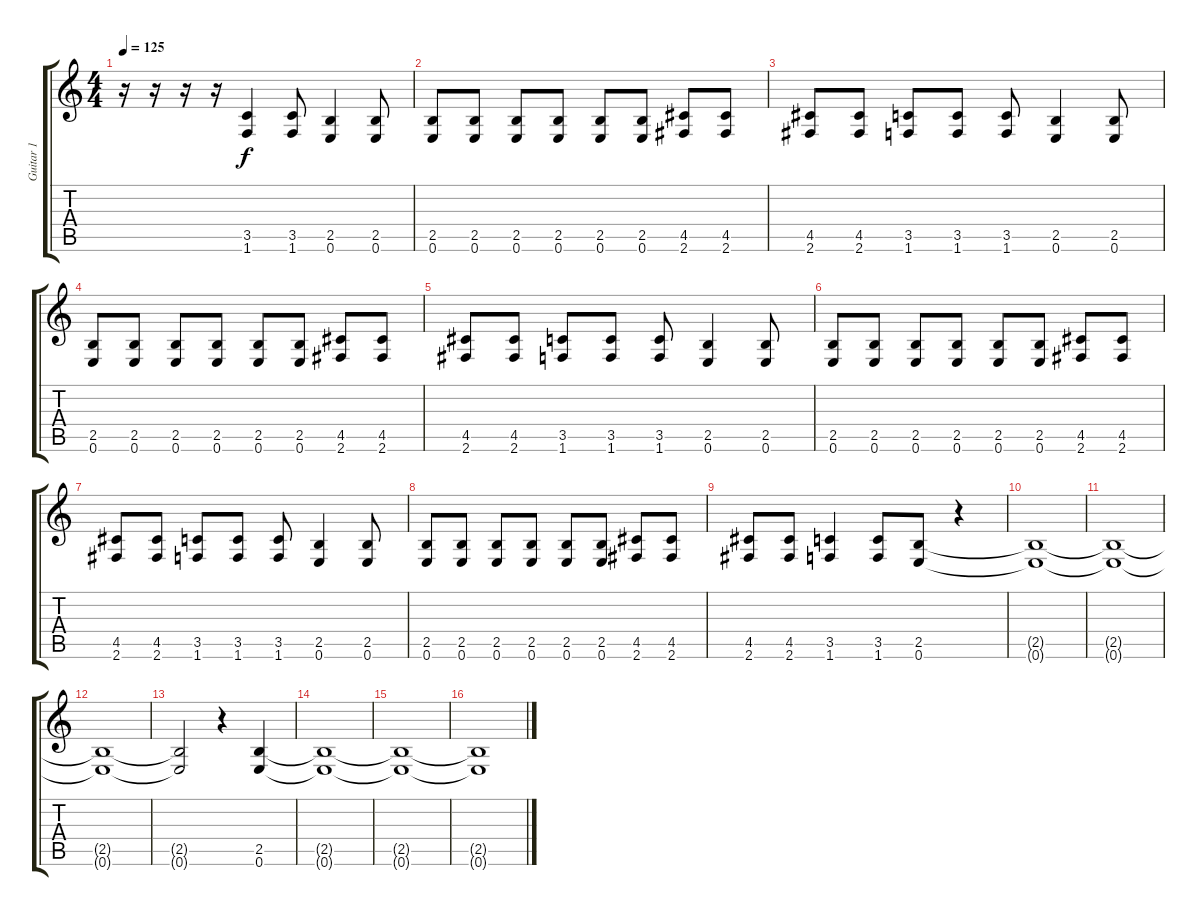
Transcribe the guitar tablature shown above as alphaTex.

\track ("Guitar 1" "Guitar 1") {instrument overdrivenguitar}
\staff {score tabs}
\tuning (E4 B3 G3 D3 A2 E2) {hide}
\ts (4 4)
\tempo 125
\clef g2
\ks c
r.16{dy f instrument overdrivenguitar} r.16 r.16 r.16 (3.5 1.6).4 (3.5 1.6).8 (2.5 0.6).4 (2.5 0.6).8 |
(2.5 0.6).8 (2.5 0.6).8 (2.5 0.6).8 (2.5 0.6).8 (2.5 0.6).8 (2.5 0.6).8 (4.5 2.6).8 (4.5 2.6).8 |
(4.5 2.6).8 (4.5 2.6).8 (3.5 1.6).8 (3.5 1.6).8 (3.5 1.6).8 (2.5 0.6).4 (2.5 0.6).8 |
(2.5 0.6).8 (2.5 0.6).8 (2.5 0.6).8 (2.5 0.6).8 (2.5 0.6).8 (2.5 0.6).8 (4.5 2.6).8 (4.5 2.6).8 |
(4.5 2.6).8 (4.5 2.6).8 (3.5 1.6).8 (3.5 1.6).8 (3.5 1.6).8 (2.5 0.6).4 (2.5 0.6).8 |
(2.5 0.6).8 (2.5 0.6).8 (2.5 0.6).8 (2.5 0.6).8 (2.5 0.6).8 (2.5 0.6).8 (4.5 2.6).8 (4.5 2.6).8 |
(4.5 2.6).8 (4.5 2.6).8 (3.5 1.6).8 (3.5 1.6).8 (3.5 1.6).8 (2.5 0.6).4 (2.5 0.6).8 |
(2.5 0.6).8 (2.5 0.6).8 (2.5 0.6).8 (2.5 0.6).8 (2.5 0.6).8 (2.5 0.6).8 (4.5 2.6).8 (4.5 2.6).8 |
(4.5 2.6).8 (4.5 2.6).8 (3.5 1.6).4 (3.5 1.6).8 (2.5 0.6).8 r.4 |
(2.5{t} 0.6{t}).1 |
(2.5{t} 0.6{t}).1 |
(2.5{t} 0.6{t}).1 |
(2.5{t} 0.6{t}).2 r.4 (2.5 0.6).4 |
(2.5{t} 0.6{t}).1 |
(2.5{t} 0.6{t}).1 |
(2.5{t} 0.6{t}).1
